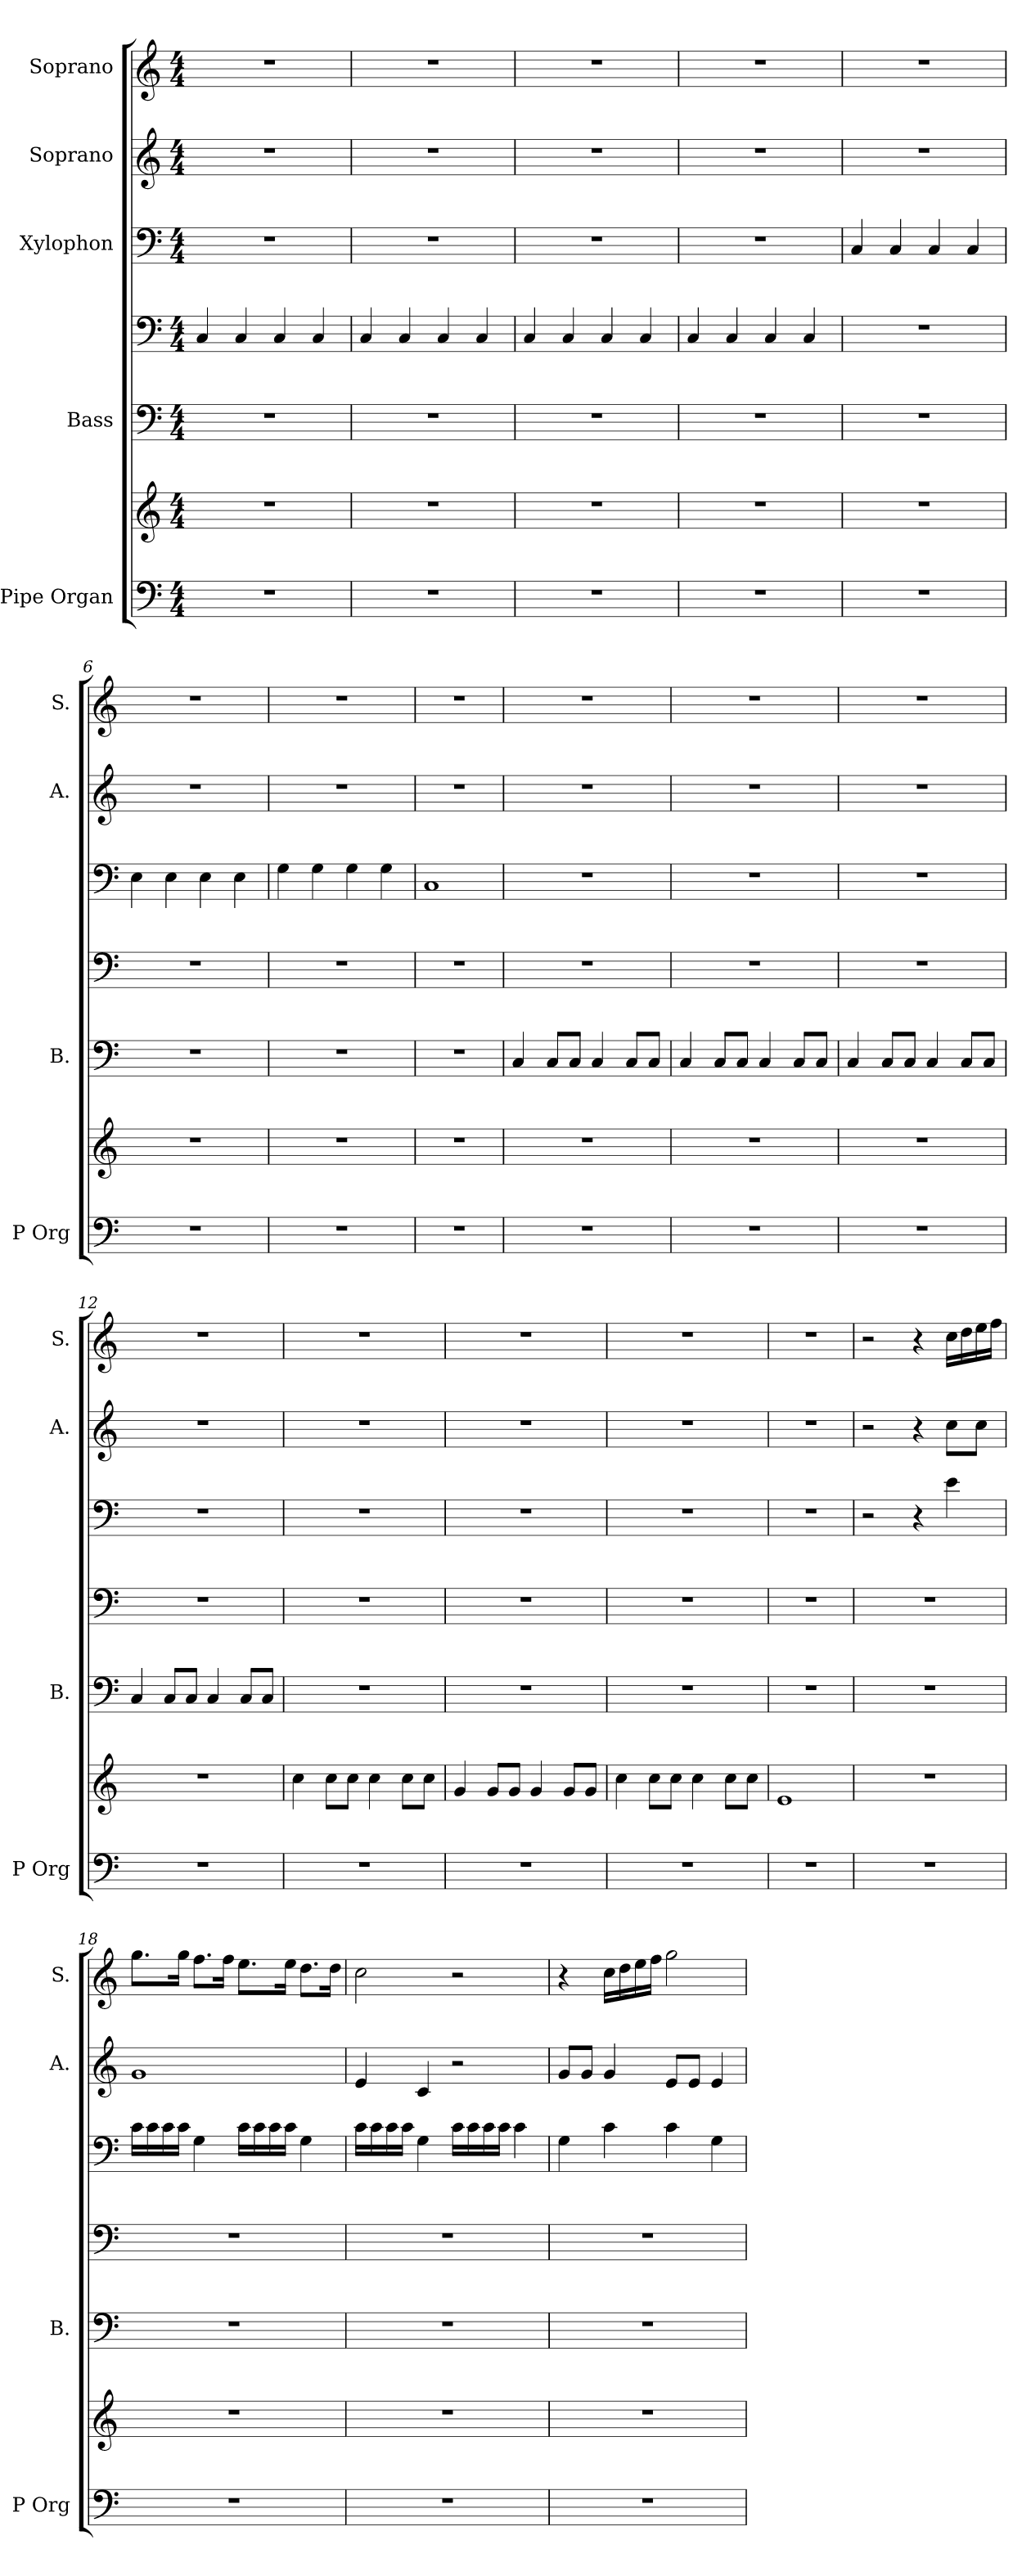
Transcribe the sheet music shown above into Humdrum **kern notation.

**kern	**kern	**kern	**kern	**kern	**kern	**kern
*part5	*part5	*part4	*part4	*part3	*part2	*part1
*staff7	*staff6	*staff5	*staff4	*staff3	*staff2	*staff1
*I"Pipe Organ	*	*I"Bass	*	*I"Xylophon	*I"Soprano	*I"Soprano
*I'P Org	*	*I'B.	*	*	*I'A.	*I'S.
*clefF4	*clefG2	*clefF4	*clefF4	*clefF4	*clefG2	*clefG2
*k[]	*k[]	*k[]	*k[]	*k[]	*k[]	*k[]
*M4/4	*M4/4	*M4/4	*M4/4	*M4/4	*M4/4	*M4/4
=1	=1	=1	=1	=1	=1	=1
1r	1r	1r	4C/	1r	1r	1r
.	.	.	4C/	.	.	.
.	.	.	4C/	.	.	.
.	.	.	4C/	.	.	.
=2	=2	=2	=2	=2	=2	=2
1r	1r	1r	4C/	1r	1r	1r
.	.	.	4C/	.	.	.
.	.	.	4C/	.	.	.
.	.	.	4C/	.	.	.
=3	=3	=3	=3	=3	=3	=3
1r	1r	1r	4C/	1r	1r	1r
.	.	.	4C/	.	.	.
.	.	.	4C/	.	.	.
.	.	.	4C/	.	.	.
=4	=4	=4	=4	=4	=4	=4
1r	1r	1r	4C/	1r	1r	1r
.	.	.	4C/	.	.	.
.	.	.	4C/	.	.	.
.	.	.	4C/	.	.	.
=5	=5	=5	=5	=5	=5	=5
1r	1r	1r	1r	4C/	1r	1r
.	.	.	.	4C/	.	.
.	.	.	.	4C/	.	.
.	.	.	.	4C/	.	.
=6	=6	=6	=6	=6	=6	=6
1r	1r	1r	1r	4E\	1r	1r
.	.	.	.	4E\	.	.
.	.	.	.	4E\	.	.
.	.	.	.	4E\	.	.
=7	=7	=7	=7	=7	=7	=7
1r	1r	1r	1r	4G\	1r	1r
.	.	.	.	4G\	.	.
.	.	.	.	4G\	.	.
.	.	.	.	4G\	.	.
=8	=8	=8	=8	=8	=8	=8
1r	1r	1r	1r	1C	1r	1r
!!LO:PB:g=z
=9	=9	=9	=9	=9	=9	=9
1r	1r	4C/	1r	1r	1r	1r
.	.	8C/L	.	.	.	.
.	.	8C/J	.	.	.	.
.	.	4C/	.	.	.	.
.	.	8C/L	.	.	.	.
.	.	8C/J	.	.	.	.
=10	=10	=10	=10	=10	=10	=10
1r	1r	4C/	1r	1r	1r	1r
.	.	8C/L	.	.	.	.
.	.	8C/J	.	.	.	.
.	.	4C/	.	.	.	.
.	.	8C/L	.	.	.	.
.	.	8C/J	.	.	.	.
=11	=11	=11	=11	=11	=11	=11
1r	1r	4C/	1r	1r	1r	1r
.	.	8C/L	.	.	.	.
.	.	8C/J	.	.	.	.
.	.	4C/	.	.	.	.
.	.	8C/L	.	.	.	.
.	.	8C/J	.	.	.	.
=12	=12	=12	=12	=12	=12	=12
1r	1r	4C/	1r	1r	1r	1r
.	.	8C/L	.	.	.	.
.	.	8C/J	.	.	.	.
.	.	4C/	.	.	.	.
.	.	8C/L	.	.	.	.
.	.	8C/J	.	.	.	.
=13	=13	=13	=13	=13	=13	=13
1r	4cc\	1r	1r	1r	1r	1r
.	8cc\L	.	.	.	.	.
.	8cc\J	.	.	.	.	.
.	4cc\	.	.	.	.	.
.	8cc\L	.	.	.	.	.
.	8cc\J	.	.	.	.	.
=14	=14	=14	=14	=14	=14	=14
1r	4g/	1r	1r	1r	1r	1r
.	8g/L	.	.	.	.	.
.	8g/J	.	.	.	.	.
.	4g/	.	.	.	.	.
.	8g/L	.	.	.	.	.
.	8g/J	.	.	.	.	.
!!LO:PB:g=z
=15	=15	=15	=15	=15	=15	=15
1r	4cc\	1r	1r	1r	1r	1r
.	8cc\L	.	.	.	.	.
.	8cc\J	.	.	.	.	.
.	4cc\	.	.	.	.	.
.	8cc\L	.	.	.	.	.
.	8cc\J	.	.	.	.	.
=16	=16	=16	=16	=16	=16	=16
1r	1e	1r	1r	1r	1r	1r
=17	=17	=17	=17	=17	=17	=17
1r	1r	1r	1r	2r	2r	2r
.	.	.	.	4r	4r	4r
.	.	.	.	4e\	8cc\L	16cc\LL
.	.	.	.	.	.	16dd\
.	.	.	.	.	8cc\J	16ee\
.	.	.	.	.	.	16ff\JJ
=18	=18	=18	=18	=18	=18	=18
1r	1r	1r	1r	16c\LL	1g	8.gg\L
.	.	.	.	16c\	.	.
.	.	.	.	16c\	.	.
.	.	.	.	16c\JJ	.	16gg\Jk
.	.	.	.	4G\	.	8.ff\L
.	.	.	.	.	.	16ff\Jk
.	.	.	.	16c\LL	.	8.ee\L
.	.	.	.	16c\	.	.
.	.	.	.	16c\	.	.
.	.	.	.	16c\JJ	.	16ee\Jk
.	.	.	.	4G\	.	8.dd\L
.	.	.	.	.	.	16dd\Jk
=19	=19	=19	=19	=19	=19	=19
1r	1r	1r	1r	16c\LL	4e/	2cc\
.	.	.	.	16c\	.	.
.	.	.	.	16c\	.	.
.	.	.	.	16c\JJ	.	.
.	.	.	.	4G\	4c/	.
.	.	.	.	16c\LL	2r	2r
.	.	.	.	16c\	.	.
.	.	.	.	16c\	.	.
.	.	.	.	16c\JJ	.	.
.	.	.	.	4c\	.	.
!!LO:PB:g=z
=20	=20	=20	=20	=20	=20	=20
1r	1r	1r	1r	4G\	8g/L	4r
.	.	.	.	.	8g/J	.
.	.	.	.	4c\	4g/	16cc\LL
.	.	.	.	.	.	16dd\
.	.	.	.	.	.	16ee\
.	.	.	.	.	.	16ff\JJ
.	.	.	.	4c\	8e/L	2gg\
.	.	.	.	.	8e/J	.
.	.	.	.	4G\	4e/	.
=	=	=	=	=	=	=
*-	*-	*-	*-	*-	*-	*-
